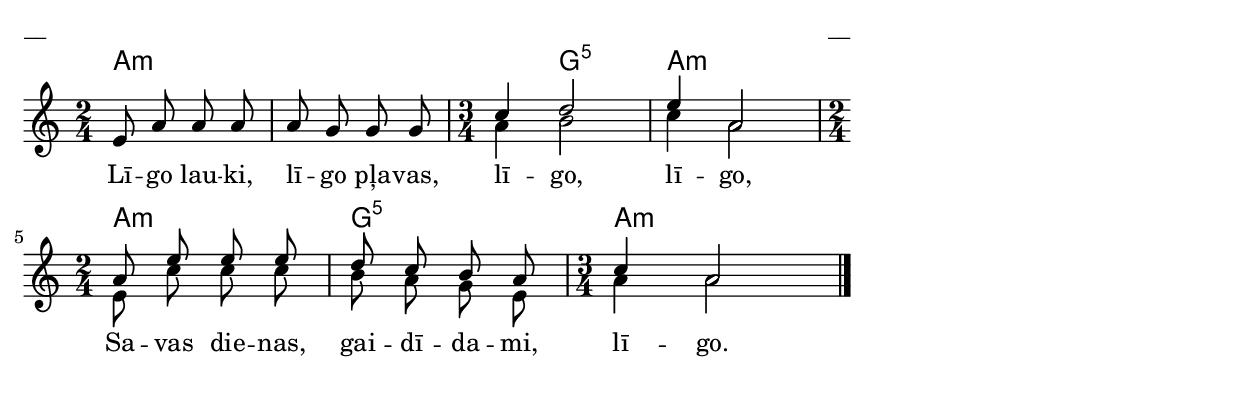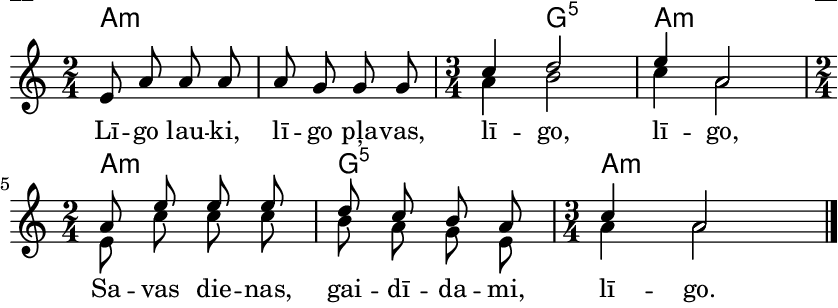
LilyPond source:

\version "2.13.18"
#(ly:set-option 'crop #t)

%\header {
%    title = "Līgo lauki, līgo pļavas"
%}
\paper {
line-width = 14\cm
left-margin = 0.4\cm
between-system-padding = 0.1\cm
between-system-space = 0.1\cm
}
\layout {
indent = #0
ragged-last = ##f
}


voiceA = \transpose e a { \relative c' {
\clef "treble"
\key e \minor
\time 2/4
b8 e e e | e d d d \time 3/4
g4 a2 | b4 e,2 \time 2/4
e8 b'8 b b | a8 g fis e \time 3/4
g4 e2
\bar "|."
}}

voiceB = \transpose e a { \relative c' {
\clef "treble"
\key e \minor
\time 2/4
s2*2 \time 3/4
e4 fis2 | g4 e2 \time 2/4
b8 g'8 g g | fis8 e d b \time 3/4
e4 e2
\bar "|."
}}

lyricA = \lyricmode {
Lī -- go lau -- ki, lī -- go pļa -- vas, lī -- go, lī -- go,
Sa -- vas die -- nas, gai -- dī -- da -- mi, lī -- go.
}

chordsA = \chordmode {
\time 2/4
a2:m | a2:m | 
\time 3/4
a4:m g2:5 | a2.:m |
\time 2/4
a2:m | g2:5 | 
\time 3/4
a2.:m
}

fullScore = <<
\new ChordNames { 
\set chordChanges = ##t
\chordsA 
}
\new Staff {
<<
\new Voice = "voiceA" { \voiceOne \autoBeamOff \voiceA }
\new Lyrics \lyricsto "voiceA" \lyricA
\new Voice = "voiceB" { \voiceTwo \autoBeamOff \voiceB }
>>
}
>>

\score {
\fullScore
\header { piece = "__" opus = "__" }
}
\markup { \with-color #(x11-color 'white) \sans \smaller "__" }
\score {
\unfoldRepeats
\fullScore
\midi {
\context { \Staff \remove "Staff_performer" }
\context { \Voice \consists "Staff_performer" }
}
}


